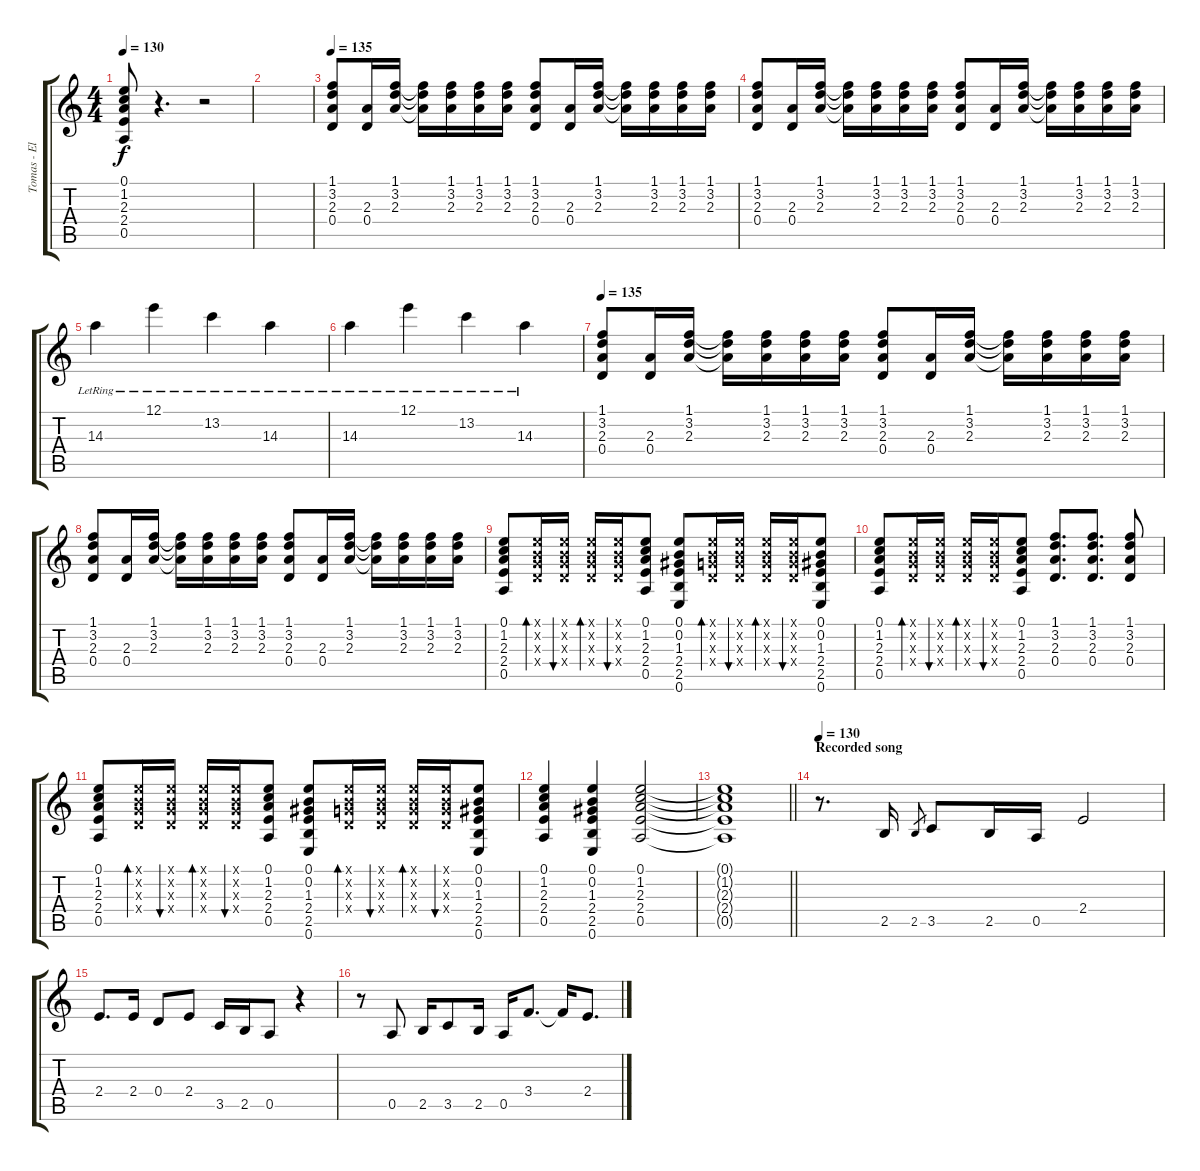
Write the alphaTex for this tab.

\track ("Tomas - Elec. Guitar" "Tomas - El") {instrument electricguitarclean}
\staff {score tabs}
\tuning (E4 B3 G3 D3 A2 E2) {hide}
\ts (4 4)
\tempo 130
\clef g2
\ks c
(0.1 1.2 2.3 2.4 0.5).8{dy f} r.4{d} r.2 |
|
\tempo 135
(1.1 3.2 2.3 0.4).8 (2.3 0.4).16 (1.1 3.2 2.3).16 (1.1{t} 3.2{t} 2.3{t}).16 (1.1 3.2 2.3).16 (1.1 3.2 2.3).16 (1.1 3.2 2.3).16 (1.1 3.2 2.3 0.4).8 (2.3 0.4).16 (1.1 3.2 2.3).16 (1.1{t} 3.2{t} 2.3{t}).16 (1.1 3.2 2.3).16 (1.1 3.2 2.3).16 (1.1 3.2 2.3).16 |
(1.1 3.2 2.3 0.4).8 (2.3 0.4).16 (1.1 3.2 2.3).16 (1.1{t} 3.2{t} 2.3{t}).16 (1.1 3.2 2.3).16 (1.1 3.2 2.3).16 (1.1 3.2 2.3).16 (1.1 3.2 2.3 0.4).8 (2.3 0.4).16 (1.1 3.2 2.3).16 (1.1{t} 3.2{t} 2.3{t}).16 (1.1 3.2 2.3).16 (1.1 3.2 2.3).16 (1.1 3.2 2.3).16 |
14.3{lr}.4 12.1{lr}.4 13.2{lr}.4 14.3{lr}.4 |
14.3{lr}.4 12.1{lr}.4 13.2{lr}.4 14.3{lr}.4 |
\tempo 135
(1.1 3.2 2.3 0.4).8 (2.3 0.4).16 (1.1 3.2 2.3).16 (1.1{t} 3.2{t} 2.3{t}).16 (1.1 3.2 2.3).16 (1.1 3.2 2.3).16 (1.1 3.2 2.3).16 (1.1 3.2 2.3 0.4).8 (2.3 0.4).16 (1.1 3.2 2.3).16 (1.1{t} 3.2{t} 2.3{t}).16 (1.1 3.2 2.3).16 (1.1 3.2 2.3).16 (1.1 3.2 2.3).16 |
(1.1 3.2 2.3 0.4).8 (2.3 0.4).16 (1.1 3.2 2.3).16 (1.1{t} 3.2{t} 2.3{t}).16 (1.1 3.2 2.3).16 (1.1 3.2 2.3).16 (1.1 3.2 2.3).16 (1.1 3.2 2.3 0.4).8 (2.3 0.4).16 (1.1 3.2 2.3).16 (1.1{t} 3.2{t} 2.3{t}).16 (1.1 3.2 2.3).16 (1.1 3.2 2.3).16 (1.1 3.2 2.3).16 |
(0.1 1.2 2.3 2.4 0.5).8 (0.1{x} 0.2{x} 0.3{x} 0.4{x}).16{bd 60} (0.1{x} 0.2{x} 0.3{x} 0.4{x}).16{bu 60} (0.1{x} 0.2{x} 0.3{x} 0.4{x}).16{bd 60} (0.1{x} 0.2{x} 0.3{x} 0.4{x}).16{bu 60} (0.1 1.2 2.3 2.4 0.5).8 (0.1 0.2 1.3 2.4 2.5 0.6).8 (0.1{x} 0.2{x} 0.3{x} 0.4{x}).16{bd 60} (0.1{x} 0.2{x} 0.3{x} 0.4{x}).16{bu 60} (0.1{x} 0.2{x} 0.3{x} 0.4{x}).16{bd 60} (0.1{x} 0.2{x} 0.3{x} 0.4{x}).16{bu 60} (0.1 0.2 1.3 2.4 2.5 0.6).8 |
(0.1 1.2 2.3 2.4 0.5).8 (0.1{x} 0.2{x} 0.3{x} 0.4{x}).16{bd 60} (0.1{x} 0.2{x} 0.3{x} 0.4{x}).16{bu 60} (0.1{x} 0.2{x} 0.3{x} 0.4{x}).16{bd 60} (0.1{x} 0.2{x} 0.3{x} 0.4{x}).16{bu 60} (0.1 1.2 2.3 2.4 0.5).8 (1.1 3.2 2.3 0.4).8{d} (1.1 3.2 2.3 0.4).8{d} (1.1 3.2 2.3 0.4).8 |
(0.1 1.2 2.3 2.4 0.5).8 (0.1{x} 0.2{x} 0.3{x} 0.4{x}).16{bd 60} (0.1{x} 0.2{x} 0.3{x} 0.4{x}).16{bu 60} (0.1{x} 0.2{x} 0.3{x} 0.4{x}).16{bd 60} (0.1{x} 0.2{x} 0.3{x} 0.4{x}).16{bu 60} (0.1 1.2 2.3 2.4 0.5).8 (0.1 0.2 1.3 2.4 2.5 0.6).8 (0.1{x} 0.2{x} 0.3{x} 0.4{x}).16{bd 60} (0.1{x} 0.2{x} 0.3{x} 0.4{x}).16{bu 60} (0.1{x} 0.2{x} 0.3{x} 0.4{x}).16{bd 60} (0.1{x} 0.2{x} 0.3{x} 0.4{x}).16{bu 60} (0.1 0.2 1.3 2.4 2.5 0.6).8 |
(0.1 1.2 2.3 2.4 0.5).4 (0.1 0.2 1.3 2.4 2.5 0.6).4 (0.1 1.2 2.3 2.4 0.5).2 |
\barLineRight lightlight
(0.1{t} 1.2{t} 2.3{t} 2.4{t} 0.5{t}).1 |
\section ("" "Recorded song")
\tempo 130
r.8{d} 2.5.16 2.5.8{gr} 3.5.8 2.5.16 0.5.16 2.4.2 |
2.4.8{d} 2.4.16 0.4.8 2.4.8 3.5.16 2.5.16 0.5.8 r.4 |
r.8 0.5.8 2.5.16 3.5.8 2.5.16 0.5.16 3.4.8{d} 3.4{t}.16 2.4.8{d}
